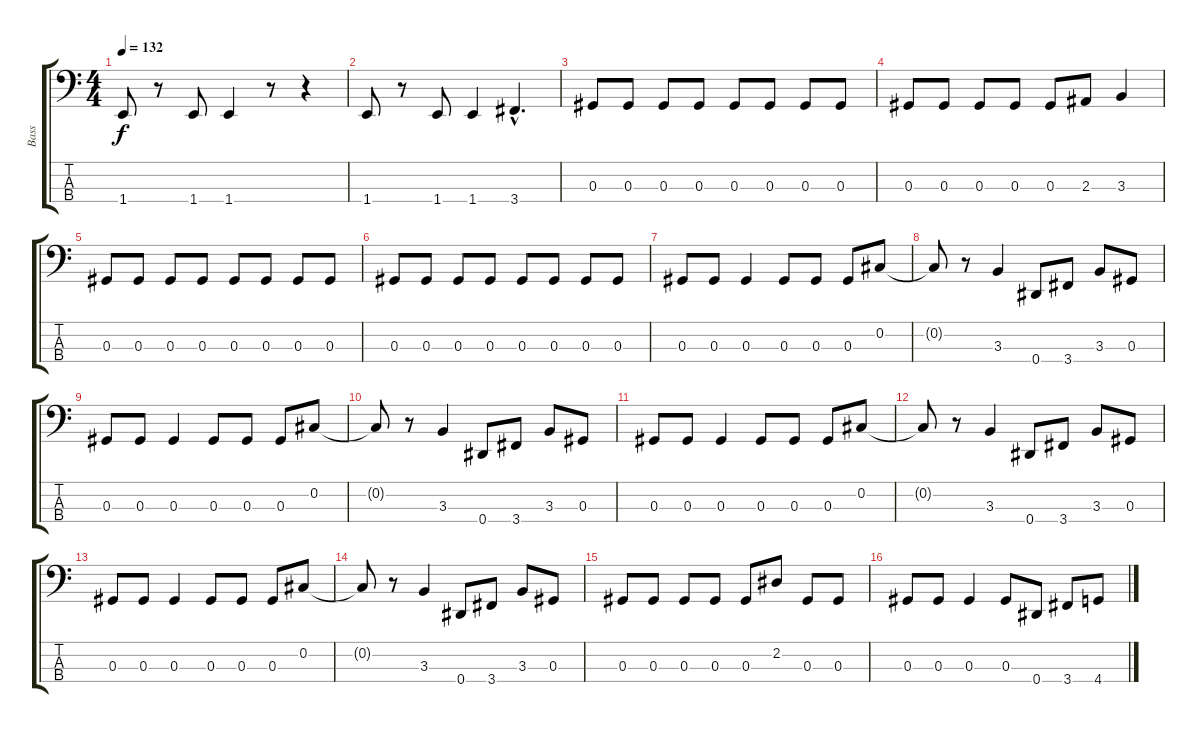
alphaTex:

\track ("Bass" "Bass") {instrument electricbassfinger}
\staff {score tabs}
\tuning (Gb2 Db2 Ab1 Eb1) {hide}
\ts (4 4)
\tempo 132
\clef f4
\ks c
1.4.8{dy f} r.8 1.4.8 1.4.4 r.8 r.4 |
1.4.8 r.8 1.4.8 1.4.4 3.4{hac}.4{d} |
0.3.8 0.3.8 0.3.8 0.3.8 0.3.8 0.3.8 0.3.8 0.3.8 |
0.3.8 0.3.8 0.3.8 0.3.8 0.3.8 2.3.8 3.3.4 |
0.3.8 0.3.8 0.3.8 0.3.8 0.3.8 0.3.8 0.3.8 0.3.8 |
0.3.8 0.3.8 0.3.8 0.3.8 0.3.8 0.3.8 0.3.8 0.3.8 |
0.3.8 0.3.8 0.3.4 0.3.8 0.3.8 0.3.8 0.2.8 |
0.2{t}.8 r.8 3.3.4 0.4.8 3.4.8 3.3.8 0.3.8 |
0.3.8 0.3.8 0.3.4 0.3.8 0.3.8 0.3.8 0.2.8 |
0.2{t}.8 r.8 3.3.4 0.4.8 3.4.8 3.3.8 0.3.8 |
0.3.8 0.3.8 0.3.4 0.3.8 0.3.8 0.3.8 0.2.8 |
0.2{t}.8 r.8 3.3.4 0.4.8 3.4.8 3.3.8 0.3.8 |
0.3.8 0.3.8 0.3.4 0.3.8 0.3.8 0.3.8 0.2.8 |
0.2{t}.8 r.8 3.3.4 0.4.8 3.4.8 3.3.8 0.3.8 |
0.3.8 0.3.8 0.3.8 0.3.8 0.3.8 2.2.8 0.3.8 0.3.8 |
0.3.8 0.3.8 0.3.4 0.3.8 0.4.8 3.4.8 4.4.8
